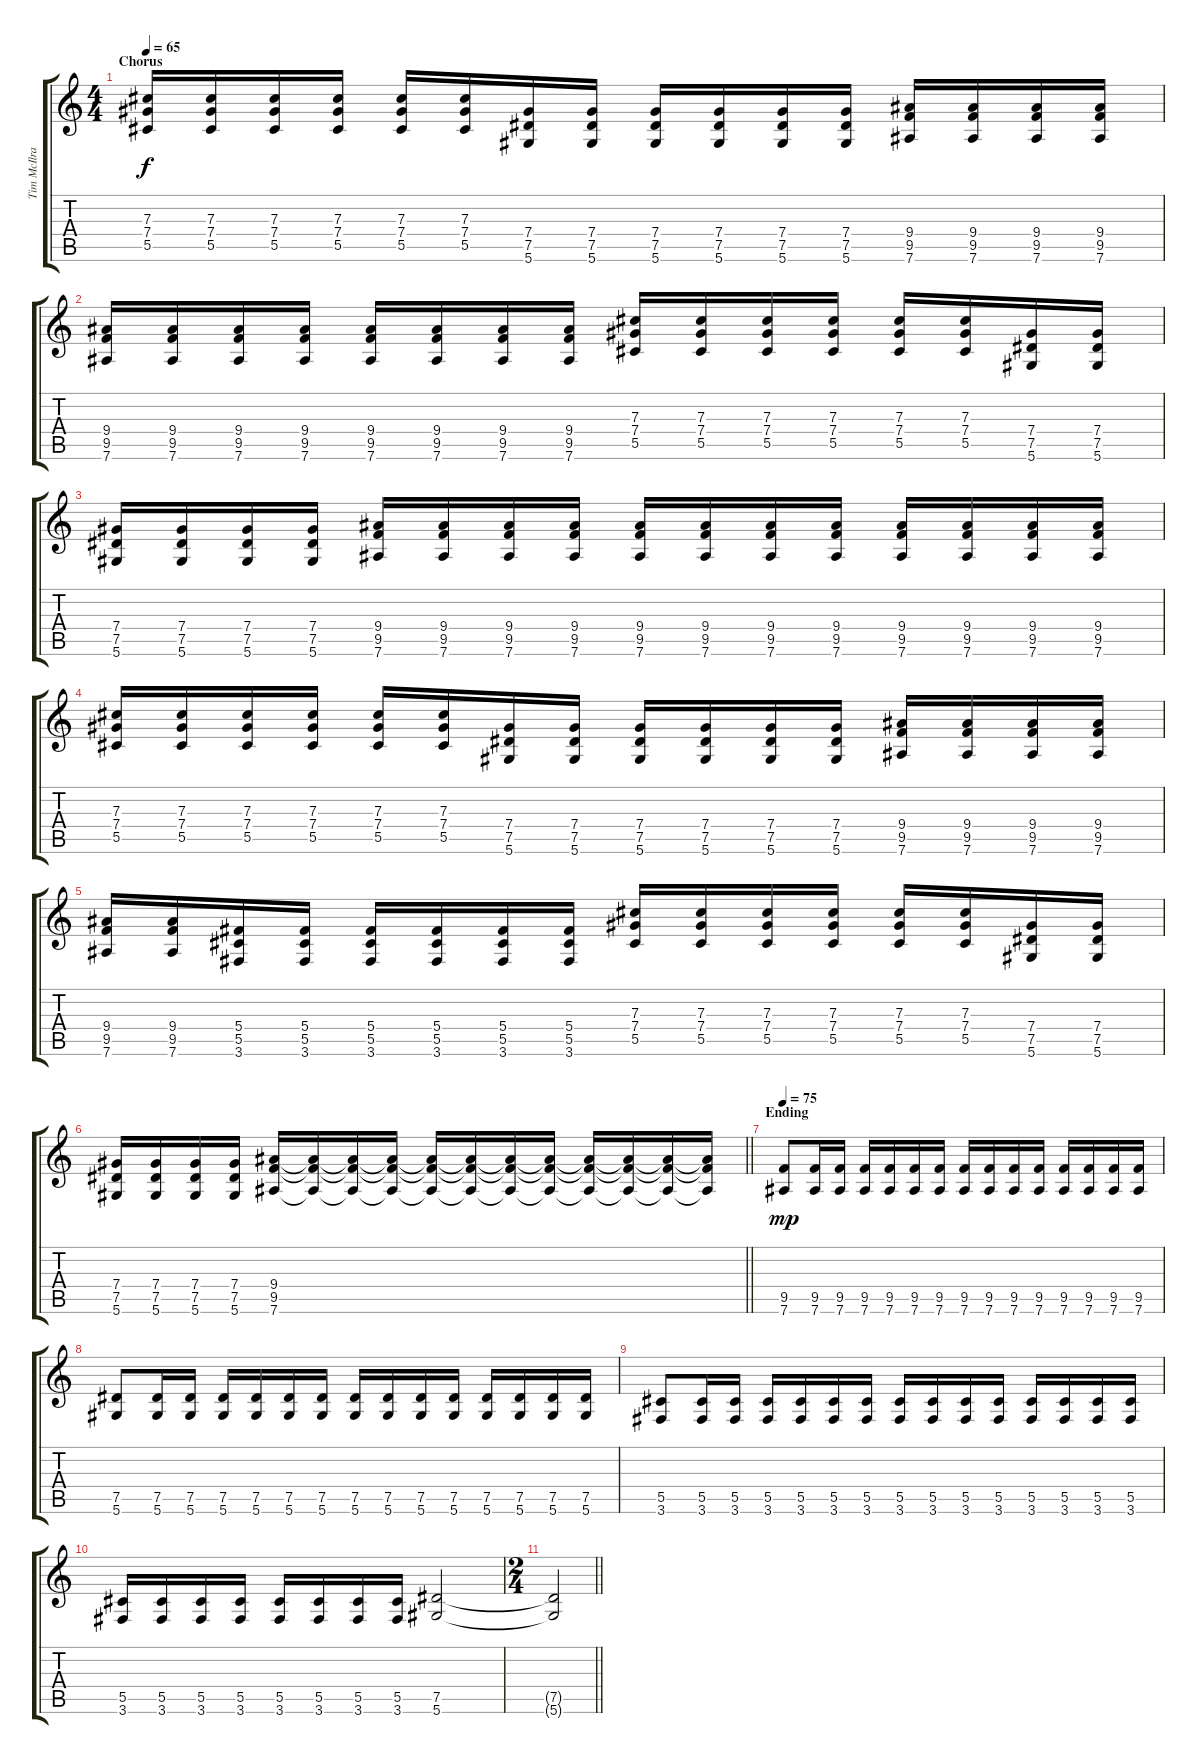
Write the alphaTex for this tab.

\track ("Tim McIlrath" "Tim McIlra") {instrument distortionguitar}
\staff {score tabs}
\tuning (Eb4 Bb3 Gb3 Db3 Ab2 Eb2) {hide}
\ts (4 4)
\section ("" "Chorus")
\tempo 65
\clef g2
\ks c
(7.3 7.4 5.5).16{dy f} (7.3 7.4 5.5).16 (7.3 7.4 5.5).16 (7.3 7.4 5.5).16 (7.3 7.4 5.5).16 (7.3 7.4 5.5).16 (7.4 7.5 5.6).16 (7.4 7.5 5.6).16 (7.4 7.5 5.6).16 (7.4 7.5 5.6).16 (7.4 7.5 5.6).16 (7.4 7.5 5.6).16 (9.4 9.5 7.6).16 (9.4 9.5 7.6).16 (9.4 9.5 7.6).16 (9.4 9.5 7.6).16 |
(9.4 9.5 7.6).16 (9.4 9.5 7.6).16 (9.4 9.5 7.6).16 (9.4 9.5 7.6).16 (9.4 9.5 7.6).16 (9.4 9.5 7.6).16 (9.4 9.5 7.6).16 (9.4 9.5 7.6).16 (7.3 7.4 5.5).16 (7.3 7.4 5.5).16 (7.3 7.4 5.5).16 (7.3 7.4 5.5).16 (7.3 7.4 5.5).16 (7.3 7.4 5.5).16 (7.4 7.5 5.6).16 (7.4 7.5 5.6).16 |
(7.4 7.5 5.6).16 (7.4 7.5 5.6).16 (7.4 7.5 5.6).16 (7.4 7.5 5.6).16 (9.4 9.5 7.6).16 (9.4 9.5 7.6).16 (9.4 9.5 7.6).16 (9.4 9.5 7.6).16 (9.4 9.5 7.6).16 (9.4 9.5 7.6).16 (9.4 9.5 7.6).16 (9.4 9.5 7.6).16 (9.4 9.5 7.6).16 (9.4 9.5 7.6).16 (9.4 9.5 7.6).16 (9.4 9.5 7.6).16 |
(7.3 7.4 5.5).16 (7.3 7.4 5.5).16 (7.3 7.4 5.5).16 (7.3 7.4 5.5).16 (7.3 7.4 5.5).16 (7.3 7.4 5.5).16 (7.4 7.5 5.6).16 (7.4 7.5 5.6).16 (7.4 7.5 5.6).16 (7.4 7.5 5.6).16 (7.4 7.5 5.6).16 (7.4 7.5 5.6).16 (9.4 9.5 7.6).16 (9.4 9.5 7.6).16 (9.4 9.5 7.6).16 (9.4 9.5 7.6).16 |
(9.4 9.5 7.6).16 (9.4 9.5 7.6).16 (5.4 5.5 3.6).16 (5.4 5.5 3.6).16 (5.4 5.5 3.6).16 (5.4 5.5 3.6).16 (5.4 5.5 3.6).16 (5.4 5.5 3.6).16 (7.3 7.4 5.5).16 (7.3 7.4 5.5).16 (7.3 7.4 5.5).16 (7.3 7.4 5.5).16 (7.3 7.4 5.5).16 (7.3 7.4 5.5).16 (7.4 7.5 5.6).16 (7.4 7.5 5.6).16 |
\barLineRight lightlight
(7.4 7.5 5.6).16 (7.4 7.5 5.6).16 (7.4 7.5 5.6).16 (7.4 7.5 5.6).16 (9.4 9.5 7.6).16 (9.4{t} 9.5{t} 7.6{t}).16 (9.4{t} 9.5{t} 7.6{t}).16 (9.4{t} 9.5{t} 7.6{t}).16 (9.4{t} 9.5{t} 7.6{t}).16 (9.4{t} 9.5{t} 7.6{t}).16 (9.4{t} 9.5{t} 7.6{t}).16 (9.4{t} 9.5{t} 7.6{t}).16 (9.4{t} 9.5{t} 7.6{t}).16 (9.4{t} 9.5{t} 7.6{t}).16 (9.4{t} 9.5{t} 7.6{t}).16 (9.4{t} 9.5{t} 7.6{t}).16 |
\section ("" "Ending")
\tempo 75
(9.5 7.6).8{dy mp} (9.5 7.6).16 (9.5 7.6).16 (9.5 7.6).16 (9.5 7.6).16 (9.5 7.6).16 (9.5 7.6).16 (9.5 7.6).16 (9.5 7.6).16 (9.5 7.6).16 (9.5 7.6).16 (9.5 7.6).16 (9.5 7.6).16 (9.5 7.6).16 (9.5 7.6).16 |
(7.5 5.6).8 (7.5 5.6).16 (7.5 5.6).16 (7.5 5.6).16 (7.5 5.6).16 (7.5 5.6).16 (7.5 5.6).16 (7.5 5.6).16 (7.5 5.6).16 (7.5 5.6).16 (7.5 5.6).16 (7.5 5.6).16 (7.5 5.6).16 (7.5 5.6).16 (7.5 5.6).16 |
(5.5 3.6).8 (5.5 3.6).16 (5.5 3.6).16 (5.5 3.6).16 (5.5 3.6).16 (5.5 3.6).16 (5.5 3.6).16 (5.5 3.6).16 (5.5 3.6).16 (5.5 3.6).16 (5.5 3.6).16 (5.5 3.6).16 (5.5 3.6).16 (5.5 3.6).16 (5.5 3.6).16 |
(5.5 3.6).16 (5.5 3.6).16 (5.5 3.6).16 (5.5 3.6).16 (5.5 3.6).16 (5.5 3.6).16 (5.5 3.6).16 (5.5 3.6).16 (7.5 5.6).2 |
\ts (2 4)
\barLineRight lightlight
(7.5{t} 5.6{t}).2
